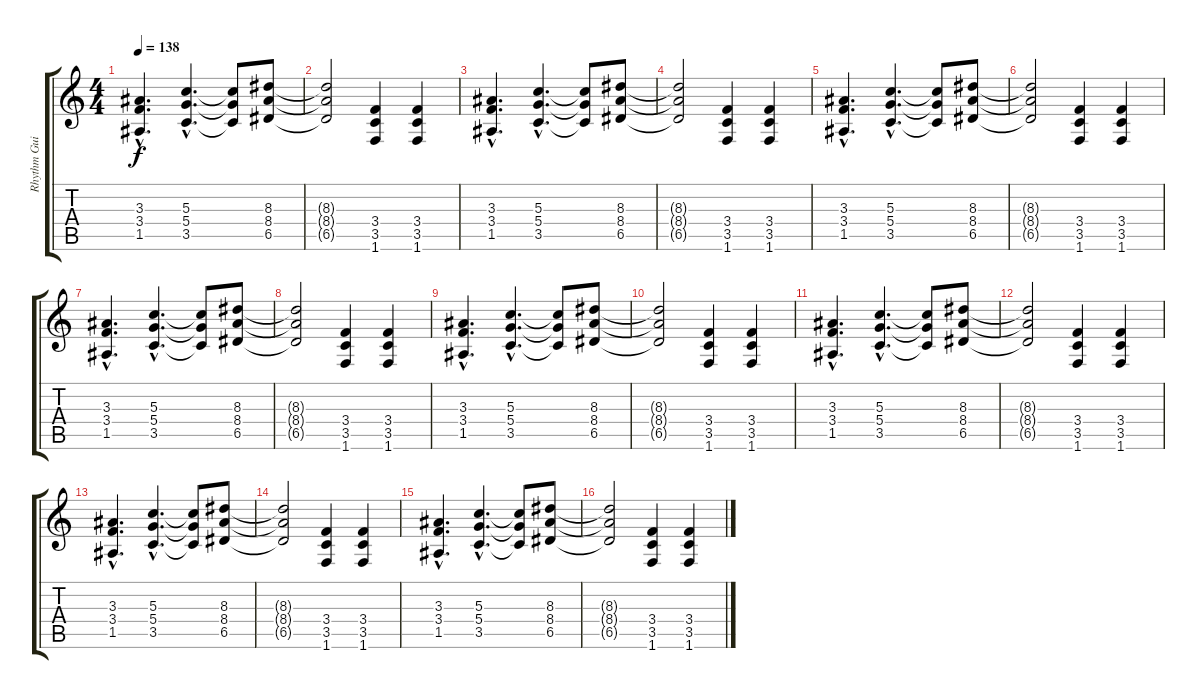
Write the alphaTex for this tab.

\track ("Rhythm Guitar" "Rhythm Gui") {instrument overdrivenguitar}
\staff {score tabs}
\tuning (E4 B3 G3 D3 A2 E2) {hide}
\ts (4 4)
\tempo 138
\clef g2
\ks c
(3.3{hac} 3.4{hac} 1.5{hac}).4{d dy f} (5.3{hac} 5.4{hac} 3.5{hac}).4{d} (5.3{t} 5.4{t} 3.5{t}).8 (8.3 8.4 6.5).8 |
(8.3{t} 8.4{t} 6.5{t}).2 (3.4 3.5 1.6).4 (3.4 3.5 1.6).4 |
(3.3{hac} 3.4{hac} 1.5{hac}).4{d} (5.3{hac} 5.4{hac} 3.5{hac}).4{d} (5.3{t} 5.4{t} 3.5{t}).8 (8.3 8.4 6.5).8 |
(8.3{t} 8.4{t} 6.5{t}).2 (3.4 3.5 1.6).4 (3.4 3.5 1.6).4 |
(3.3{hac} 3.4{hac} 1.5{hac}).4{d} (5.3{hac} 5.4{hac} 3.5{hac}).4{d} (5.3{t} 5.4{t} 3.5{t}).8 (8.3 8.4 6.5).8 |
(8.3{t} 8.4{t} 6.5{t}).2 (3.4 3.5 1.6).4 (3.4 3.5 1.6).4 |
(3.3{hac} 3.4{hac} 1.5{hac}).4{d} (5.3{hac} 5.4{hac} 3.5{hac}).4{d} (5.3{t} 5.4{t} 3.5{t}).8 (8.3 8.4 6.5).8 |
(8.3{t} 8.4{t} 6.5{t}).2 (3.4 3.5 1.6).4 (3.4 3.5 1.6).4 |
(3.3{hac} 3.4{hac} 1.5{hac}).4{d} (5.3{hac} 5.4{hac} 3.5{hac}).4{d} (5.3{t} 5.4{t} 3.5{t}).8 (8.3 8.4 6.5).8 |
(8.3{t} 8.4{t} 6.5{t}).2 (3.4 3.5 1.6).4 (3.4 3.5 1.6).4 |
(3.3{hac} 3.4{hac} 1.5{hac}).4{d} (5.3{hac} 5.4{hac} 3.5{hac}).4{d} (5.3{t} 5.4{t} 3.5{t}).8 (8.3 8.4 6.5).8 |
(8.3{t} 8.4{t} 6.5{t}).2 (3.4 3.5 1.6).4 (3.4 3.5 1.6).4 |
(3.3{hac} 3.4{hac} 1.5{hac}).4{d} (5.3{hac} 5.4{hac} 3.5{hac}).4{d} (5.3{t} 5.4{t} 3.5{t}).8 (8.3 8.4 6.5).8 |
(8.3{t} 8.4{t} 6.5{t}).2 (3.4 3.5 1.6).4 (3.4 3.5 1.6).4 |
(3.3{hac} 3.4{hac} 1.5{hac}).4{d} (5.3{hac} 5.4{hac} 3.5{hac}).4{d} (5.3{t} 5.4{t} 3.5{t}).8 (8.3 8.4 6.5).8 |
(8.3{t} 8.4{t} 6.5{t}).2 (3.4 3.5 1.6).4 (3.4 3.5 1.6).4
